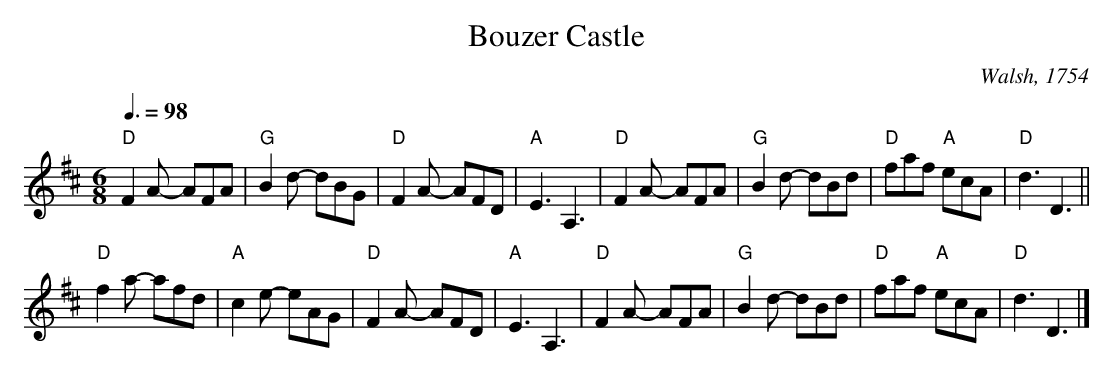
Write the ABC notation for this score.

X:1
T:Bouzer Castle
M:6/8
L:1/8
C:Walsh, 1754
Q:3/8=98
K:D
"D"F2A- AFA | "G"B2d- dBG | "D"F2A- AFD | "A"E3A,3 |\
"D"F2A- AFA | "G"B2d- dBd | "D"faf "A"ecA | "D"d3D3 ||
"D"f2a- afd | "A"c2e- eAG | "D"F2A- AFD | "A"E3A,3 |\
"D"F2A- AFA | "G"B2d- dBd | "D"faf "A"ecA | "D"d3D3 |]
